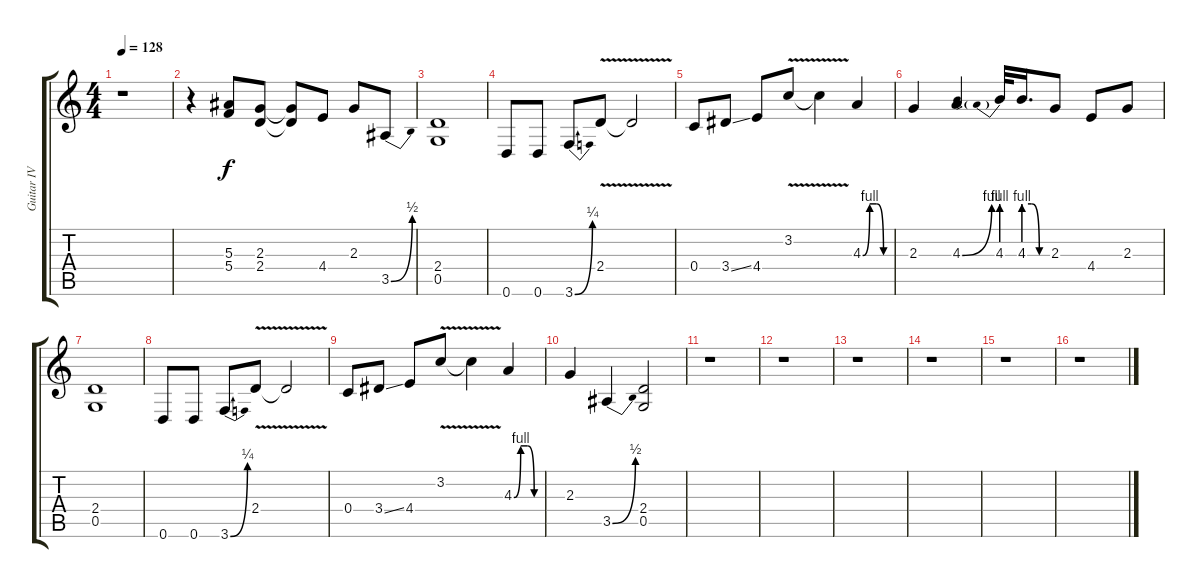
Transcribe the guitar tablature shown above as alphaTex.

\track ("Guitar IV (D-G-C-F-A-D)" "Guitar IV ") {instrument distortionguitar}
\staff {score tabs}
\tuning (D4 A3 F3 C3 G2 D2) {hide}
\ts (4 4)
\tempo 128
\clef g2
\ks c
r.1{dy f} |
r.4 (5.3 5.4).8 (2.3 2.4).8 (2.3{t} 2.4{t}).8 4.4.8 2.3.8 3.5{be (bend 0 0 60 2)}.8 |
(2.4 0.5).1 |
0.6.8 0.6.8 3.6{be (bend 0 0 60 1)}.8 2.4{v}.8 2.4{v t}.2 |
0.4.8 3.4{ss}.8 4.4.8 3.2{v}.8 3.2{v t}.4 4.3{be (custom 0 0 15 4 30 4 45 0 60 0)}.4 |
2.3.4 4.3{be (bend 0 0 60 4)}.4 4.3{be (prebend 0 4 60 4)}.32 4.3{be (custom 0 4 20 4 40 0 60 0)}.16{d} 2.3.8 4.4.8 2.3.8 |
(2.4 0.5).1 |
0.6.8 0.6.8 3.6{be (bend 0 0 60 1)}.8 2.4{v}.8 2.4{v t}.2 |
0.4.8 3.4{ss}.8 4.4.8 3.2{v}.8 3.2{v t}.4 4.3{be (custom 0 0 15 4 30 4 45 0 60 0)}.4 |
2.3.4 3.5{be (bend 0 0 60 2)}.4 (2.4 0.5).2 |
r.1 |
r.1 |
r.1 |
r.1 |
r.1 |
r.1
